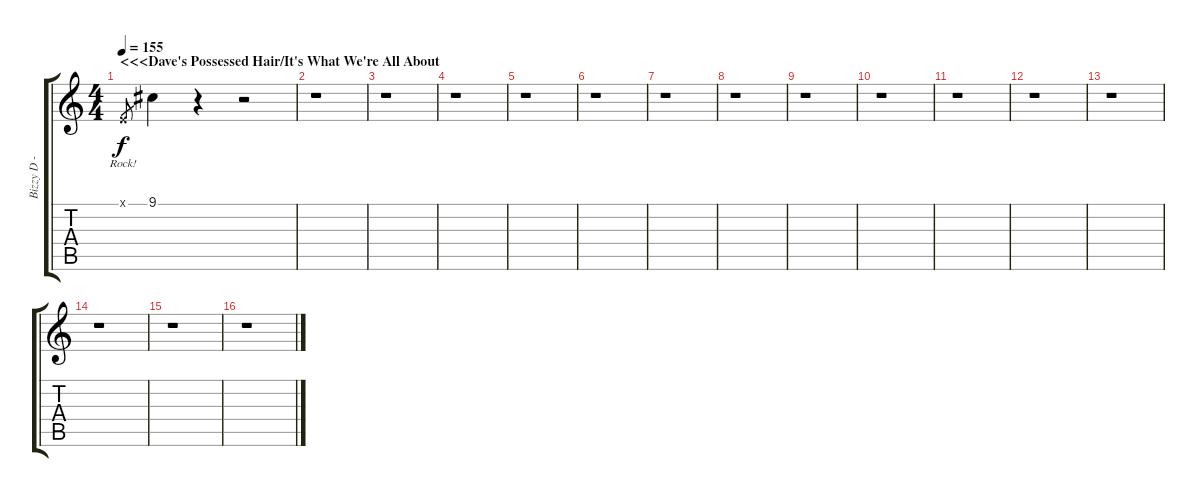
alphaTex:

\track ("Bizzy D - Vocals" "Bizzy D - ") {instrument lead1square}
\staff {score tabs}
\tuning (E4 B3 G3 D3 A2 E2) {hide}
\ts (4 4)
\section ("" "<<<Dave's Possessed Hair/It's What We're All About")
\tempo 155
\clef g2
\ks c
0.1{x}.8{lyrics (0 "Rock!") lyrics (1 "") lyrics (2 "") lyrics (3 "") lyrics (4 "") gr dy f instrument lead1square} 9.1.4 r.4 r.2 |
r.1 |
r.1 |
r.1 |
r.1 |
r.1 |
r.1 |
r.1 |
r.1 |
r.1 |
r.1 |
r.1 |
r.1 |
r.1 |
r.1 |
r.1
